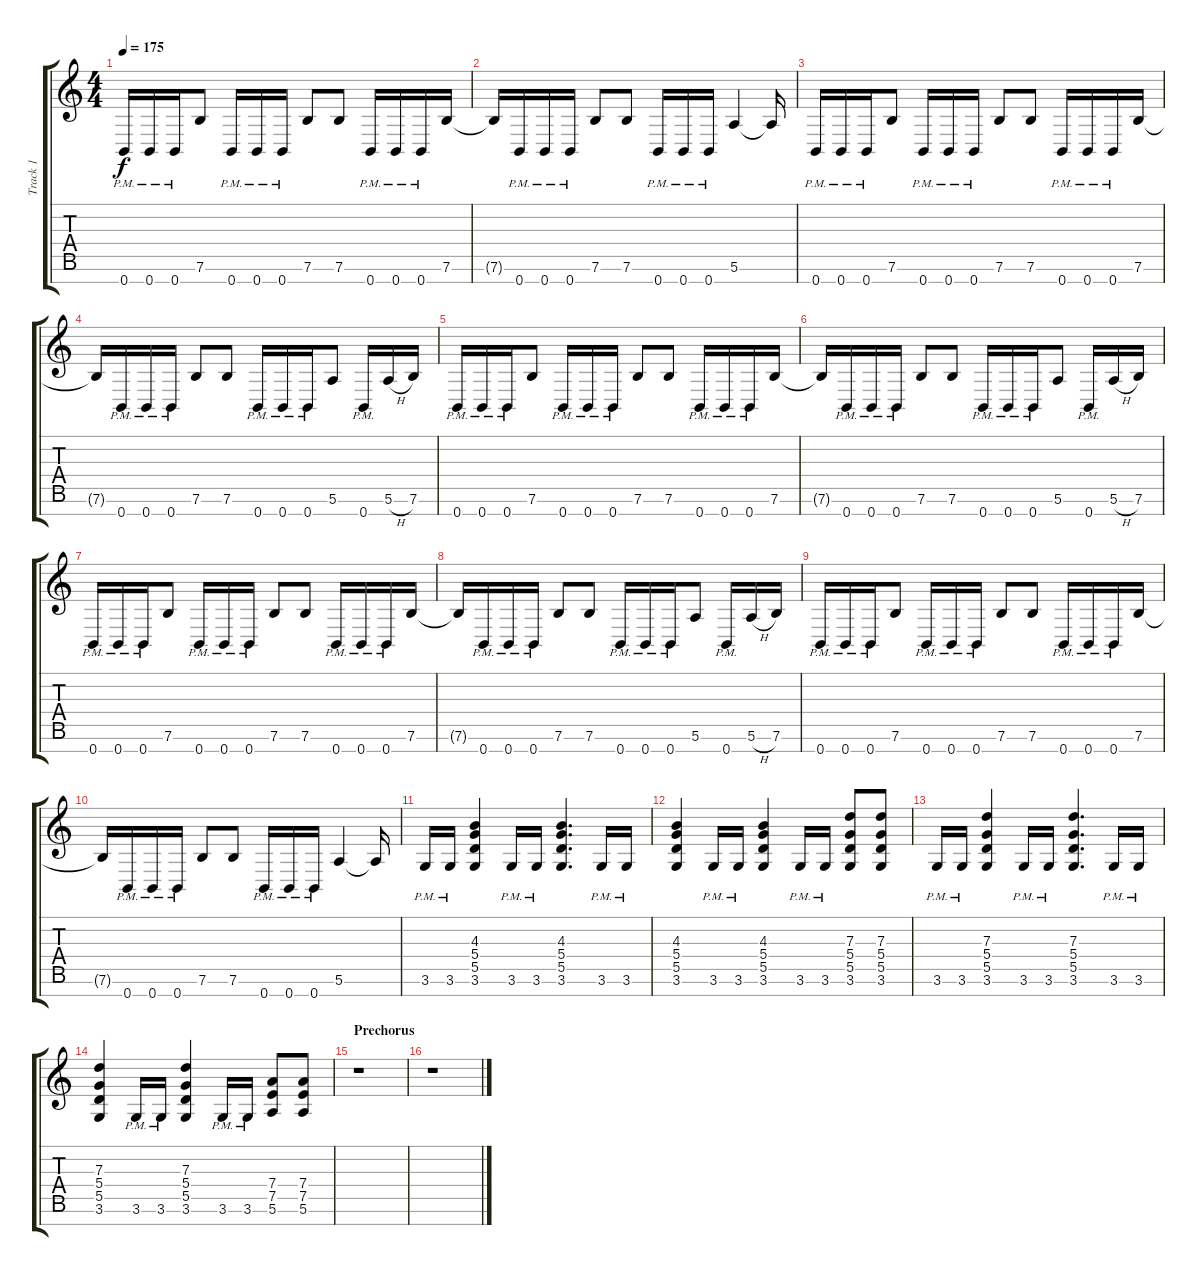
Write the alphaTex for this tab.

\track ("Track 1" "Track 1") {instrument distortionguitar}
\staff {score tabs}
\tuning (E4 B3 G3 D3 A2 E2 B1) {hide}
\ts (4 4)
\tempo 175
\clef g2
\ks c
0.7{pm}.16{dy f} 0.7{pm}.16 0.7{pm}.16 7.6.8 0.7{pm}.16 0.7{pm}.16 0.7{pm}.16 7.6.8 7.6.8 0.7{pm}.16 0.7{pm}.16 0.7{pm}.16 7.6.16 |
7.6{t}.16 0.7{pm}.16 0.7{pm}.16 0.7{pm}.16 7.6.8 7.6.8 0.7{pm}.16 0.7{pm}.16 0.7{pm}.16 5.6.4 5.6{t}.16 |
0.7{pm}.16 0.7{pm}.16 0.7{pm}.16 7.6.8 0.7{pm}.16 0.7{pm}.16 0.7{pm}.16 7.6.8 7.6.8 0.7{pm}.16 0.7{pm}.16 0.7{pm}.16 7.6.16 |
7.6{t}.16 0.7{pm}.16 0.7{pm}.16 0.7{pm}.16 7.6.8 7.6.8 0.7{pm}.16 0.7{pm}.16 0.7{pm}.16 5.6.8 0.7{pm}.16 5.6{h}.16 7.6.16 |
0.7{pm}.16 0.7{pm}.16 0.7{pm}.16 7.6.8 0.7{pm}.16 0.7{pm}.16 0.7{pm}.16 7.6.8 7.6.8 0.7{pm}.16 0.7{pm}.16 0.7{pm}.16 7.6.16 |
7.6{t}.16 0.7{pm}.16 0.7{pm}.16 0.7{pm}.16 7.6.8 7.6.8 0.7{pm}.16 0.7{pm}.16 0.7{pm}.16 5.6.8 0.7{pm}.16 5.6{h}.16 7.6.16 |
0.7{pm}.16 0.7{pm}.16 0.7{pm}.16 7.6.8 0.7{pm}.16 0.7{pm}.16 0.7{pm}.16 7.6.8 7.6.8 0.7{pm}.16 0.7{pm}.16 0.7{pm}.16 7.6.16 |
7.6{t}.16 0.7{pm}.16 0.7{pm}.16 0.7{pm}.16 7.6.8 7.6.8 0.7{pm}.16 0.7{pm}.16 0.7{pm}.16 5.6.8 0.7{pm}.16 5.6{h}.16 7.6.16 |
0.7{pm}.16 0.7{pm}.16 0.7{pm}.16 7.6.8 0.7{pm}.16 0.7{pm}.16 0.7{pm}.16 7.6.8 7.6.8 0.7{pm}.16 0.7{pm}.16 0.7{pm}.16 7.6.16 |
7.6{t}.16 0.7{pm}.16 0.7{pm}.16 0.7{pm}.16 7.6.8 7.6.8 0.7{pm}.16 0.7{pm}.16 0.7{pm}.16 5.6.4 5.6{t}.16 |
3.6{pm}.16 3.6{pm}.16 (4.3 5.4 5.5 3.6).4 3.6{pm}.16 3.6{pm}.16 (4.3 5.4 5.5 3.6).4{d} 3.6{pm}.16 3.6{pm}.16 |
(4.3 5.4 5.5 3.6).4 3.6{pm}.16 3.6{pm}.16 (4.3 5.4 5.5 3.6).4 3.6{pm}.16 3.6{pm}.16 (7.3 5.4 5.5 3.6).8 (7.3 5.4 5.5 3.6).8 |
3.6{pm}.16 3.6{pm}.16 (7.3 5.4 5.5 3.6).4 3.6{pm}.16 3.6{pm}.16 (7.3 5.4 5.5 3.6).4{d} 3.6{pm}.16 3.6{pm}.16 |
(7.3 5.4 5.5 3.6).4 3.6{pm}.16 3.6{pm}.16 (7.3 5.4 5.5 3.6).4 3.6{pm}.16 3.6{pm}.16 (7.4 7.5 5.6).8 (7.4 7.5 5.6).8 |
\section ("" "Prechorus")
r.1 |
r.1
